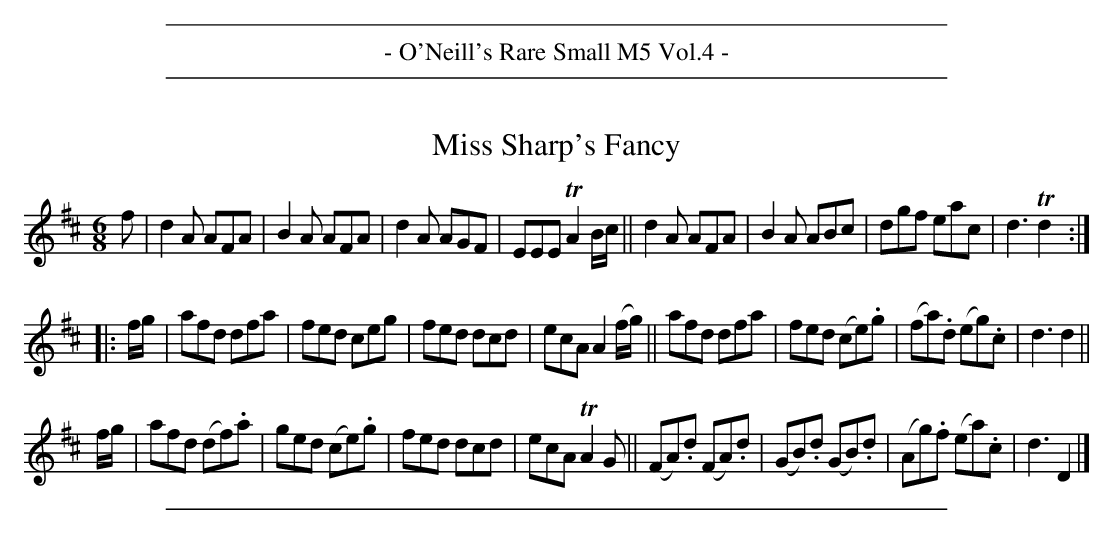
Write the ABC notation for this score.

X:1
T: Miss Sharp's Fancy
M: 6/8
L: 1/8
K: D
f |\
d2A AFA | B2A AFA | d2A AGF | EEE TA2 B/c/ ||\
d2A AFA | B2A ABc | dgf eac | d3 Td2 ::
f/g/ |\
afd dfa | fed ceg | fed dcd | ecA A2 (f/g/) ||\
afd dfa | fed (ce).g | (fa).d (eg).c | d3 d2 ||
f/g/ |\
afd (df).a | ged ( ce).g | fed dcd | ecA TA2G ||\
(FA).d (FA).d | (GB).d (GB).d | (Ag).f (ea).c | d3 D2 |]
